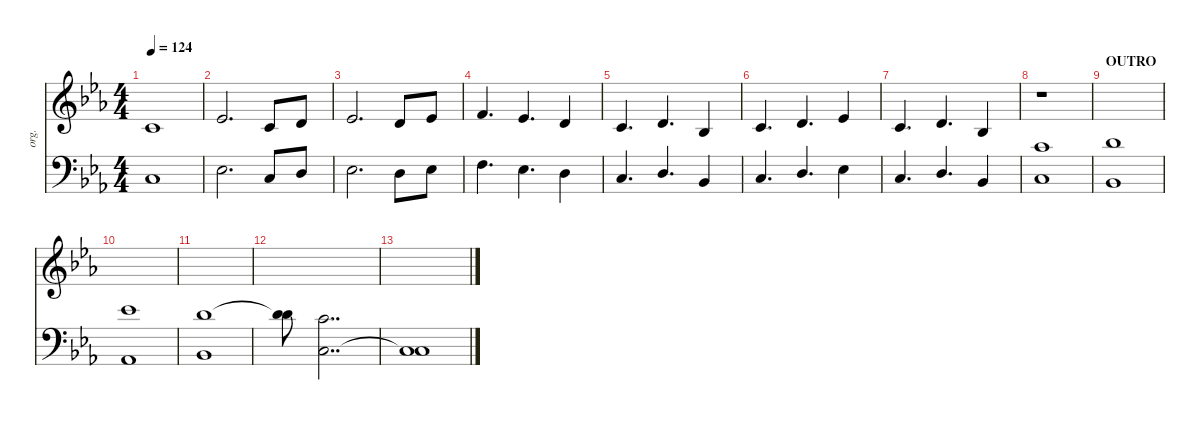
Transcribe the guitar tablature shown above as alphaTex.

\defaultSystemsLayout 4
\hideDynamics
\bracketExtendMode nobrackets
\otherSystemsTrackNameOrientation horizontal
\track ("Organ" "org.") {instrument drawbarorgan}
\staff {score}
\tuning (E4 B3 G3 D3 A2 E2)
\ts (4 4)
\tempo 124
\clef g2
\ks cminor
-4.1{t acc forcenatural}.1{dy mf beam Up} |
-1.1{acc b}.2{d beam Up} -4.1{acc forcenatural}.8{beam Up} -2.1{acc forcenatural}.8{beam Up} |
-1.1{acc b}.2{d beam Up} -2.1{acc forcenatural}.8{beam Up} -1.1{acc b}.8{beam Up} |
1.1{acc forcenatural}.4{d beam Up} -1.1{acc b}.4{d beam Up} -2.1{acc forcenatural}.4{beam Up} |
-4.1{acc forcenatural}.4{d beam Up} -2.1{acc forcenatural}.4{d beam Up} -6.1{acc b}.4{beam Up} |
-4.1{acc forcenatural}.4{d beam Up} -2.1{acc forcenatural}.4{d beam Up} -1.1{acc b}.4{beam Up} |
-4.1{acc forcenatural}.4{d beam Up} -2.1{acc forcenatural}.4{d beam Up} -6.1{acc b}.4{beam Up} |
r.1{beam Down} |
\section ("" "OUTRO")
|
|
|
|
\staff {score}
\tuning (G2 D2 A1 E1 B0)
\clef f4
\ottava regular
\simile none
\ks cminor
5.1{t acc forcenatural}.1{dy mf beam Up} |
8.1{acc b}.2{d beam Down} 5.1{acc forcenatural}.8{beam Up} 7.1{acc forcenatural}.8{beam Up} |
8.1{acc b}.2{d beam Down} 7.1{acc forcenatural}.8{beam Down} 8.1{acc b}.8{beam Down} |
10.1{acc forcenatural}.4{d beam Down} 8.1{acc b}.4{d beam Down} 7.1{acc forcenatural}.4{beam Down} |
5.1{acc forcenatural}.4{d beam Up} 7.1{acc forcenatural}.4{d beam Up} 3.1{acc b}.4{beam Up} |
5.1{acc forcenatural}.4{d beam Up} 7.1{acc forcenatural}.4{d beam Up} 8.1{acc b}.4{beam Down} |
5.1{acc forcenatural}.4{d beam Up} 7.1{acc forcenatural}.4{d beam Up} 3.1{acc b}.4{beam Up} |
(5.1{acc forcenatural} 17.1{acc forcenatural}).1{beam Down} |
(3.1{acc b} 19.1{acc forcenatural}).1{beam Down} |
(20.1{acc b} 1.1{acc b}).1{beam Down} |
(3.1{acc b} 19.1{acc forcenatural}).1{beam Down} |
(19.1{t acc b} 19.1{t acc forcenatural}).8{beam Down} (17.1{acc forcenatural} 5.1{acc forcenatural}).2{dd beam Down} |
(5.1{t acc forcenatural} 5.1{t acc forcenatural}).1{beam Down}
